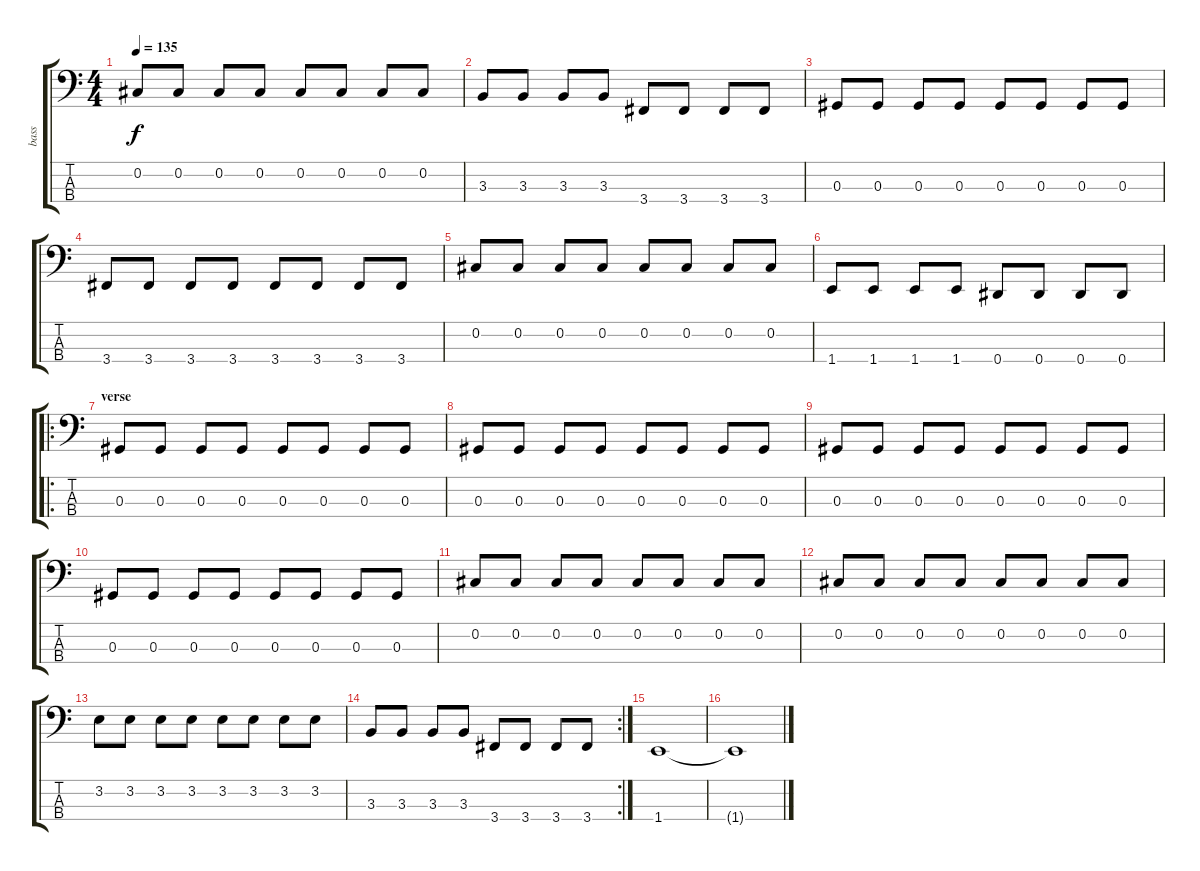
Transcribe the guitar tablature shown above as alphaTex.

\track ("bass" "bass") {instrument electricbasspick}
\staff {score tabs}
\tuning (Gb2 Db2 Ab1 Eb1) {hide}
\ts (4 4)
\tempo 135
\clef f4
\ks c
0.2.8{dy f} 0.2.8 0.2.8 0.2.8 0.2.8 0.2.8 0.2.8 0.2.8 |
3.3.8 3.3.8 3.3.8 3.3.8 3.4.8 3.4.8 3.4.8 3.4.8 |
0.3.8 0.3.8 0.3.8 0.3.8 0.3.8 0.3.8 0.3.8 0.3.8 |
3.4.8 3.4.8 3.4.8 3.4.8 3.4.8 3.4.8 3.4.8 3.4.8 |
0.2.8 0.2.8 0.2.8 0.2.8 0.2.8 0.2.8 0.2.8 0.2.8 |
1.4.8 1.4.8 1.4.8 1.4.8 0.4.8 0.4.8 0.4.8 0.4.8 |
\ro
\section ("" "verse")
0.3.8 0.3.8 0.3.8 0.3.8 0.3.8 0.3.8 0.3.8 0.3.8 |
0.3.8 0.3.8 0.3.8 0.3.8 0.3.8 0.3.8 0.3.8 0.3.8 |
0.3.8 0.3.8 0.3.8 0.3.8 0.3.8 0.3.8 0.3.8 0.3.8 |
0.3.8 0.3.8 0.3.8 0.3.8 0.3.8 0.3.8 0.3.8 0.3.8 |
0.2.8 0.2.8 0.2.8 0.2.8 0.2.8 0.2.8 0.2.8 0.2.8 |
0.2.8 0.2.8 0.2.8 0.2.8 0.2.8 0.2.8 0.2.8 0.2.8 |
3.2.8 3.2.8 3.2.8 3.2.8 3.2.8 3.2.8 3.2.8 3.2.8 |
\rc 2
3.3.8 3.3.8 3.3.8 3.3.8 3.4.8 3.4.8 3.4.8 3.4.8 |
1.4.1 |
1.4{t}.1
